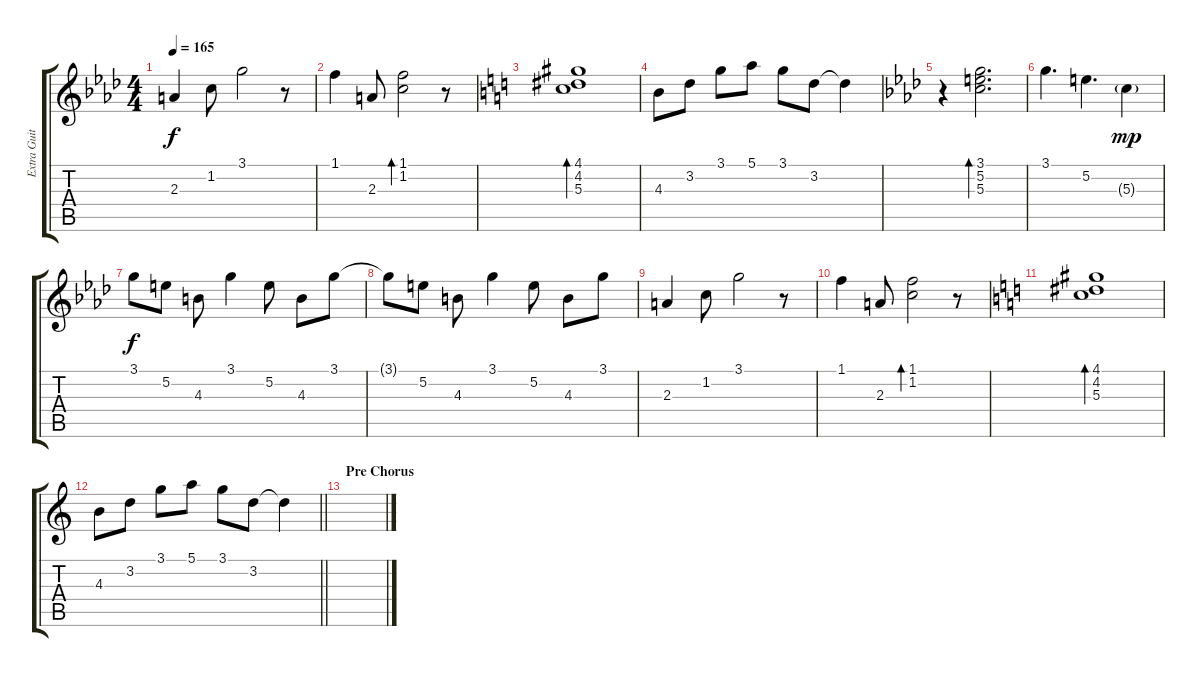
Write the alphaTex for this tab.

\track ("Extra Guitar" "Extra Guit") {instrument overdrivenguitar}
\staff {score tabs}
\tuning (E4 B3 G3 D3 A2 E2) {hide}
\ts (4 4)
\tempo 165
\clef g2
\ks ab
2.3.4{dy f} 1.2.8 3.1.2 r.8 |
1.1.4 2.3.8 (1.1 1.2).2{bd 480} r.8 |
\ks c
(4.1 4.2 5.3).1{bd 480} |
4.3.8 3.2.8 3.1.8 5.1.8 3.1.8 3.2.8 3.2{t}.4 |
\ks ab
r.4 (3.1 5.2 5.3).2{d bd 480} |
3.1.4{d} 5.2.4{d} 5.3{g}.4{dy mp} |
3.1.8{dy f} 5.2.8 4.3.8 3.1.4 5.2.8 4.3.8 3.1.8 |
3.1{t}.8 5.2.8 4.3.8 3.1.4 5.2.8 4.3.8 3.1.8 |
2.3.4 1.2.8 3.1.2 r.8 |
1.1.4 2.3.8 (1.1 1.2).2{bd 480} r.8 |
\ks c
(4.1 4.2 5.3).1{bd 480} |
\barLineRight lightlight
4.3.8 3.2.8 3.1.8 5.1.8 3.1.8 3.2.8 3.2{t}.4 |
\section ("" "Pre Chorus")
